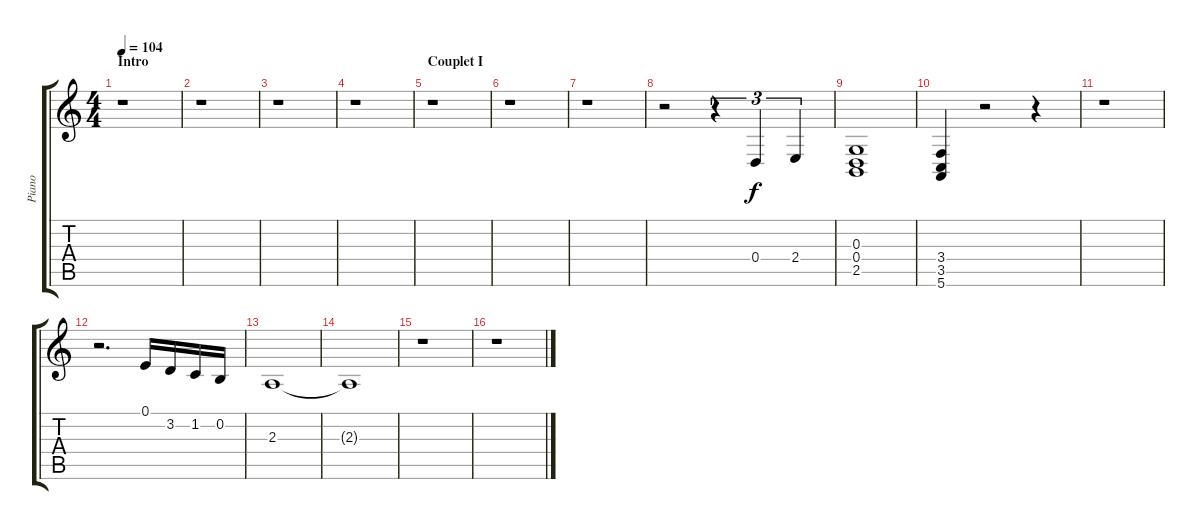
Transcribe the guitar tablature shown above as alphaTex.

\track ("Piano" "Piano") {instrument acousticgrandpiano}
\staff {score tabs}
\tuning (E4 B3 G3 D3 A2 E2) {hide}
\ts (4 4)
\section ("" "Intro")
\tempo 104
\clef g2
\ks c
r.1{dy f instrument acousticgrandpiano} |
r.1 |
r.1 |
r.1 |
\section ("" "Couplet I")
r.1 |
r.1 |
r.1 |
r.2 r.4{tu (3 2)} 0.4.4{tu (3 2)} 2.4.4{tu (3 2)} |
(0.3 0.4 2.5).1 |
(3.4 3.5 5.6).4 r.2 r.4 |
r.1 |
r.2{d} 0.1.16 3.2.16 1.2.16 0.2.16 |
2.3.1 |
2.3{t}.1 |
r.1 |
r.1
